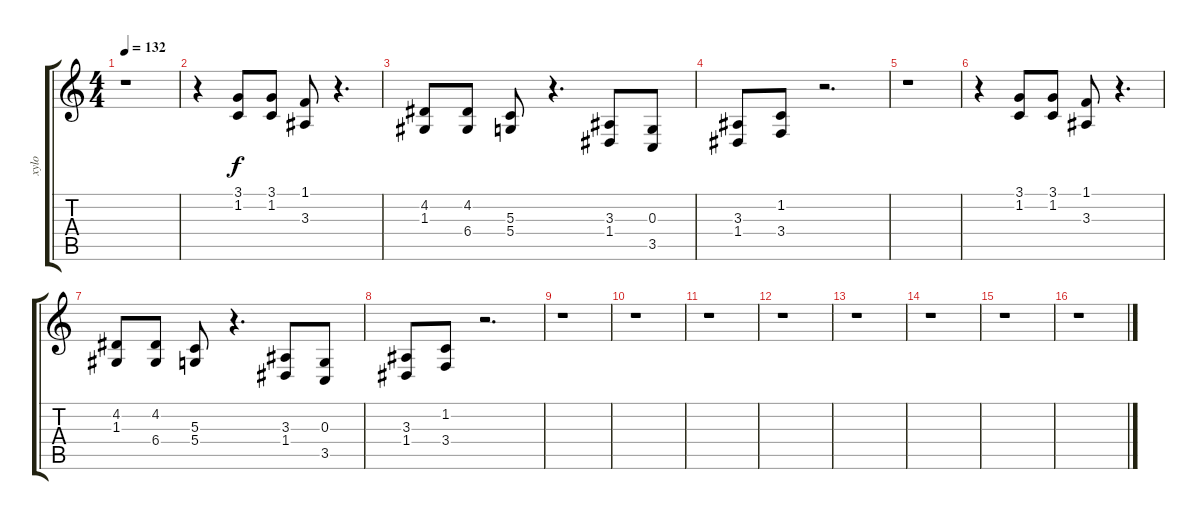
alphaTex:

\track ("xylo" "xylo") {instrument xylophone}
\staff {score tabs}
\tuning (E4 B3 G3 D3 A2 E2) {hide}
\ts (4 4)
\tempo 132
\clef g2
\ks c
r.1{dy f} |
r.4 (3.1 1.2).8 (3.1 1.2).8 (1.1 3.3).8 r.4{d} |
(4.2 1.3).8 (4.2 6.4).8 (5.3 5.4).8 r.4{d} (3.3 1.4).8 (0.3 3.5).8 |
(3.3 1.4).8 (1.2 3.4).8 r.2{d} |
r.1 |
r.4 (3.1 1.2).8 (3.1 1.2).8 (1.1 3.3).8 r.4{d} |
(4.2 1.3).8 (4.2 6.4).8 (5.3 5.4).8 r.4{d} (3.3 1.4).8 (0.3 3.5).8 |
(3.3 1.4).8 (1.2 3.4).8 r.2{d} |
r.1 |
r.1 |
r.1 |
r.1 |
r.1 |
r.1 |
r.1 |
r.1
